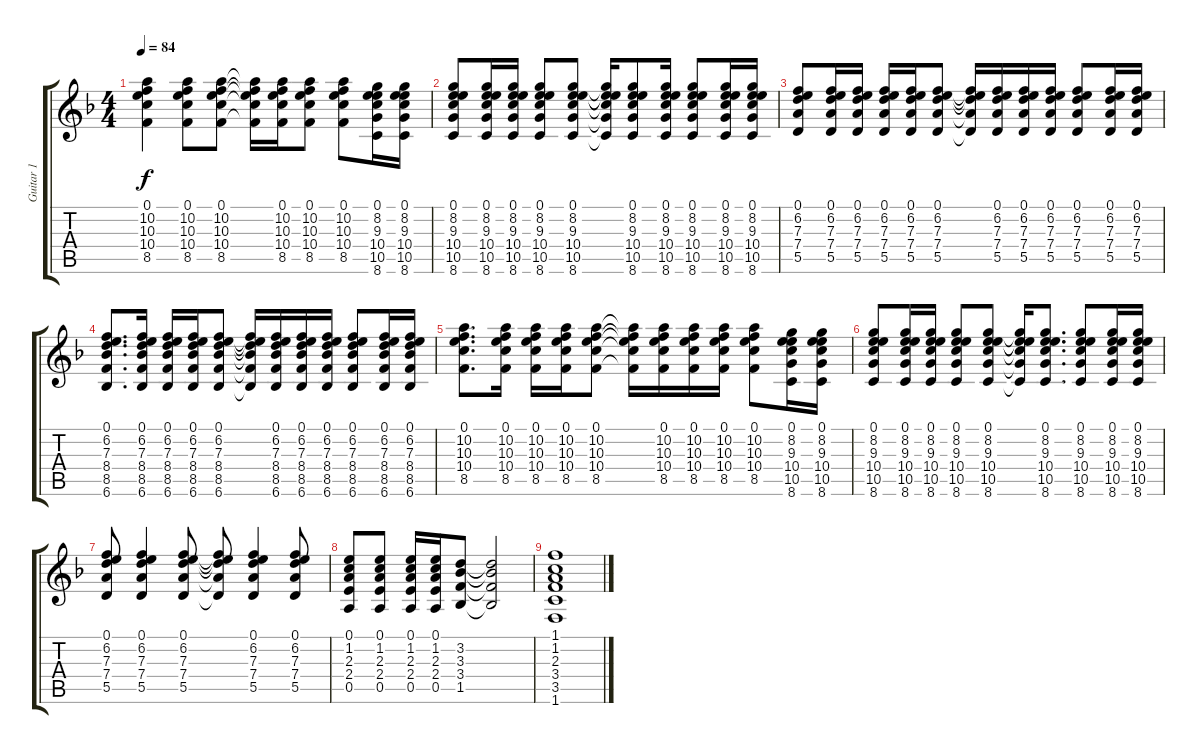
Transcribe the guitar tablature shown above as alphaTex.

\track ("Guitar 1" "Guitar 1") {instrument electricguitarclean}
\staff {score tabs}
\tuning (E4 B3 G3 D3 A2 E2) {hide}
\ts (4 4)
\tempo 84
\clef g2
\ks f
(0.1 10.2 10.3 10.4 8.5).4{dy f} (0.1 10.2 10.3 10.4 8.5).8 (0.1 10.2 10.3 10.4 8.5).8 (0.1{t} 10.2{t} 10.3{t} 10.4{t} 8.5{t}).16 (0.1 10.2 10.3 10.4 8.5).16 (0.1 10.2 10.3 10.4 8.5).8 (0.1 10.2 10.3 10.4 8.5).8 (0.1 8.2 9.3 10.4 10.5 8.6).16 (0.1 8.2 9.3 10.4 10.5 8.6).16 |
(0.1 8.2 9.3 10.4 10.5 8.6).8 (0.1 8.2 9.3 10.4 10.5 8.6).16 (0.1 8.2 9.3 10.4 10.5 8.6).16 (0.1 8.2 9.3 10.4 10.5 8.6).8 (0.1 8.2 9.3 10.4 10.5 8.6).8 (0.1{t} 8.2{t} 9.3{t} 10.4{t} 10.5{t} 8.6{t}).16 (0.1 8.2 9.3 10.4 10.5 8.6).8 (0.1 8.2 9.3 10.4 10.5 8.6).16 (0.1 8.2 9.3 10.4 10.5 8.6).8 (0.1 8.2 9.3 10.4 10.5 8.6).16 (0.1 8.2 9.3 10.4 10.5 8.6).16 |
(0.1 6.2 7.3 7.4 5.5).8 (0.1 6.2 7.3 7.4 5.5).16 (0.1 6.2 7.3 7.4 5.5).16 (0.1 6.2 7.3 7.4 5.5).16 (0.1 6.2 7.3 7.4 5.5).16 (0.1 6.2 7.3 7.4 5.5).8 (0.1{t} 6.2{t} 7.3{t} 7.4{t} 5.5{t}).16 (0.1 6.2 7.3 7.4 5.5).16 (0.1 6.2 7.3 7.4 5.5).16 (0.1 6.2 7.3 7.4 5.5).16 (0.1 6.2 7.3 7.4 5.5).8 (0.1 6.2 7.3 7.4 5.5).16 (0.1 6.2 7.3 7.4 5.5).16 |
(0.1 6.2 7.3 8.4 8.5 6.6).8{d} (0.1 6.2 7.3 8.4 8.5 6.6).16 (0.1 6.2 7.3 8.4 8.5 6.6).16 (0.1 6.2 7.3 8.4 8.5 6.6).16 (0.1 6.2 7.3 8.4 8.5 6.6).8 (0.1{t} 6.2{t} 7.3{t} 8.4{t} 8.5{t} 6.6{t}).16 (0.1 6.2 7.3 8.4 8.5 6.6).16 (0.1 6.2 7.3 8.4 8.5 6.6).16 (0.1 6.2 7.3 8.4 8.5 6.6).16 (0.1 6.2 7.3 8.4 8.5 6.6).8 (0.1 6.2 7.3 8.4 8.5 6.6).16 (0.1 6.2 7.3 8.4 8.5 6.6).16 |
(0.1 10.2 10.3 10.4 8.5).8{d} (0.1 10.2 10.3 10.4 8.5).16 (0.1 10.2 10.3 10.4 8.5).16 (0.1 10.2 10.3 10.4 8.5).16 (0.1 10.2 10.3 10.4 8.5).8 (0.1{t} 10.2{t} 10.3{t} 10.4{t} 8.5{t}).16 (0.1 10.2 10.3 10.4 8.5).16 (0.1 10.2 10.3 10.4 8.5).16 (0.1 10.2 10.3 10.4 8.5).16 (0.1 10.2 10.3 10.4 8.5).8 (0.1 8.2 9.3 10.4 10.5 8.6).16 (0.1 8.2 9.3 10.4 10.5 8.6).16 |
(0.1 8.2 9.3 10.4 10.5 8.6).8 (0.1 8.2 9.3 10.4 10.5 8.6).16 (0.1 8.2 9.3 10.4 10.5 8.6).16 (0.1 8.2 9.3 10.4 10.5 8.6).8 (0.1 8.2 9.3 10.4 10.5 8.6).8 (0.1{t} 8.2{t} 9.3{t} 10.4{t} 10.5{t} 8.6{t}).16 (0.1 8.2 9.3 10.4 10.5 8.6).8{d} (0.1 8.2 9.3 10.4 10.5 8.6).8 (0.1 8.2 9.3 10.4 10.5 8.6).16 (0.1 8.2 9.3 10.4 10.5 8.6).16 |
(0.1 6.2 7.3 7.4 5.5).8 (0.1 6.2 7.3 7.4 5.5).4 (0.1 6.2 7.3 7.4 5.5).8 (0.1{t} 6.2{t} 7.3{t} 7.4{t} 5.5{t}).8 (0.1 6.2 7.3 7.4 5.5).4 (0.1 6.2 7.3 7.4 5.5).8 |
(0.1 1.2 2.3 2.4 0.5).8 (0.1 1.2 2.3 2.4 0.5).8 (0.1 1.2 2.3 2.4 0.5).16 (0.1 1.2 2.3 2.4 0.5).16 (3.2 3.3 3.4 1.5).8 (3.2{t} 3.3{t} 3.4{t} 1.5{t}).2 |
(1.1 1.2 2.3 3.4 3.5 1.6).1
